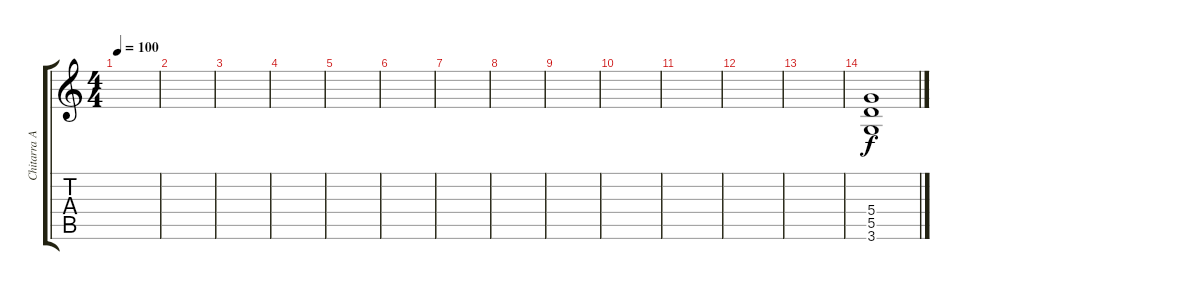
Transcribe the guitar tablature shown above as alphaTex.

\track ("Chitarra Acustica 2" "Chitarra A") {solo instrument acousticguitarsteel}
\staff {score tabs}
\tuning (E4 B3 G3 D3 A2 E2) {hide}
\ts (4 4)
\tempo 100
\clef g2
\ks c
|
|
|
|
|
|
|
|
|
|
|
|
|
(5.4 5.5 3.6).1
